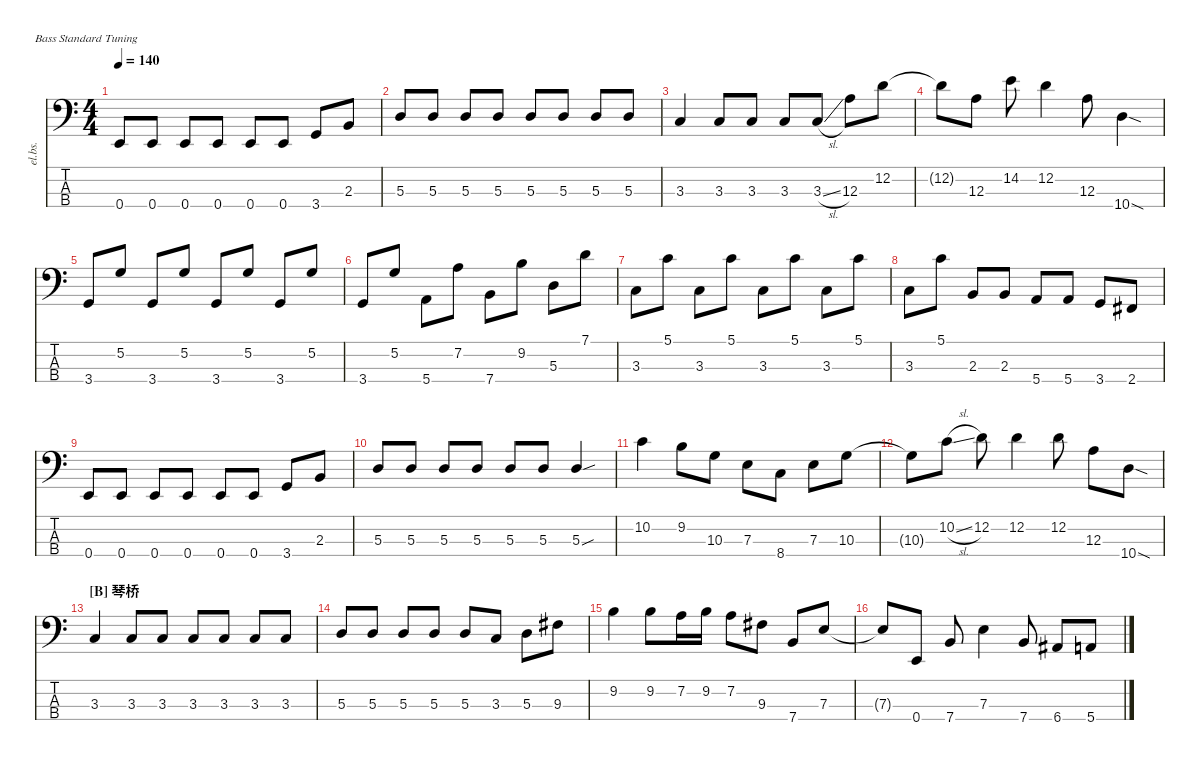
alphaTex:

\defaultSystemsLayout 4
\hideDynamics
\bracketExtendMode nobrackets
\otherSystemsTrackNameOrientation horizontal
\track ("Electric Bass" "el.bs.") {instrument electricbassfinger}
\staff {score tabs}
\tuning (G2 D2 A1 E1)
\ts (4 4)
\tempo 140
\clef f4
\ks c
0.4.8{dy mf beam Up} 0.4.8{beam Up} 0.4.8{beam Up} 0.4.8{beam Up} 0.4.8{beam Up} 0.4.8{beam Up} 3.4.8{beam Up} 2.3.8{beam Up} |
5.3.8{beam Up} 5.3.8{beam Up} 5.3.8{beam Up} 5.3.8{beam Up} 5.3.8{beam Up} 5.3.8{beam Up} 5.3.8{beam Up} 5.3.8{beam Up} |
3.3.4{beam Up} 3.3.8{beam Up} 3.3.8{beam Up} 3.3.8{beam Up} 3.3{sl}.8{beam Up} 12.3.8{beam Down} 12.2.8{beam Down} |
12.2{t}.8{beam Down} 12.3.8{beam Down} 14.2.8{beam Down} 12.2.4{beam Down} 12.3.8{beam Down} 10.4{sod}.4{beam Down} |
3.4.8{beam Up} 5.2.8{beam Up} 3.4.8{beam Up} 5.2.8{beam Up} 3.4.8{beam Up} 5.2.8{beam Up} 3.4.8{beam Up} 5.2.8{beam Up} |
3.4.8{beam Up} 5.2.8{beam Up} 5.4.8{beam Down} 7.2.8{beam Down} 7.4.8{beam Down} 9.2.8{beam Down} 5.3.8{beam Down} 7.1.8{beam Down} |
3.3.8{beam Down} 5.1.8{beam Down} 3.3.8{beam Down} 5.1.8{beam Down} 3.3.8{beam Down} 5.1.8{beam Down} 3.3.8{beam Down} 5.1.8{beam Down} |
3.3.8{beam Down} 5.1.8{beam Down} 2.3.8{beam Up} 2.3.8{beam Up} 5.4.8{beam Up} 5.4.8{beam Up} 3.4.8{beam Up} 2.4{acc #}.8{beam Up} |
0.4.8{beam Up} 0.4.8{beam Up} 0.4.8{beam Up} 0.4.8{beam Up} 0.4.8{beam Up} 0.4.8{beam Up} 3.4.8{beam Up} 2.3.8{beam Up} |
5.3.8{beam Up} 5.3.8{beam Up} 5.3.8{beam Up} 5.3.8{beam Up} 5.3.8{beam Up} 5.3.8{beam Up} 5.3{sou}.4{beam Up} |
10.2.4{beam Down} 9.2.8{beam Down} 10.3.8{beam Down} 7.3.8{beam Down} 8.4.8{beam Down} 7.3.8{beam Down} 10.3.8{beam Down} |
10.3{t}.8{beam Down} 10.2{sl}.8{beam Down} 12.2.8{beam Down} 12.2.4{beam Down} 12.2.8{beam Down} 12.3.8{beam Down} 10.4{sod}.8{beam Down} |
\section ("B" "琴桥")
3.3.4{beam Up} 3.3.8{beam Up} 3.3.8{beam Up} 3.3.8{beam Up} 3.3.8{beam Up} 3.3.8{beam Up} 3.3.8{beam Up} |
5.3.8{beam Up} 5.3.8{beam Up} 5.3.8{beam Up} 5.3.8{beam Up} 5.3.8{beam Up} 3.3.8{beam Up} 5.3.8{beam Down} 9.3{acc #}.8{beam Down} |
9.2.4{beam Down} 9.2.8{beam Down} 7.2.16{beam Down} 9.2.16{beam Down} 7.2.8{beam Down} 9.3{acc #}.8{beam Down} 7.4.8{beam Up} 7.3.8{beam Up} |
7.3{t}.8{beam Up} 0.4.8{beam Up} 7.4.8{beam Up} 7.3.4{beam Down} 7.4.8{beam Up} 6.4{acc #}.8{beam Up} 5.4.8{beam Up}
